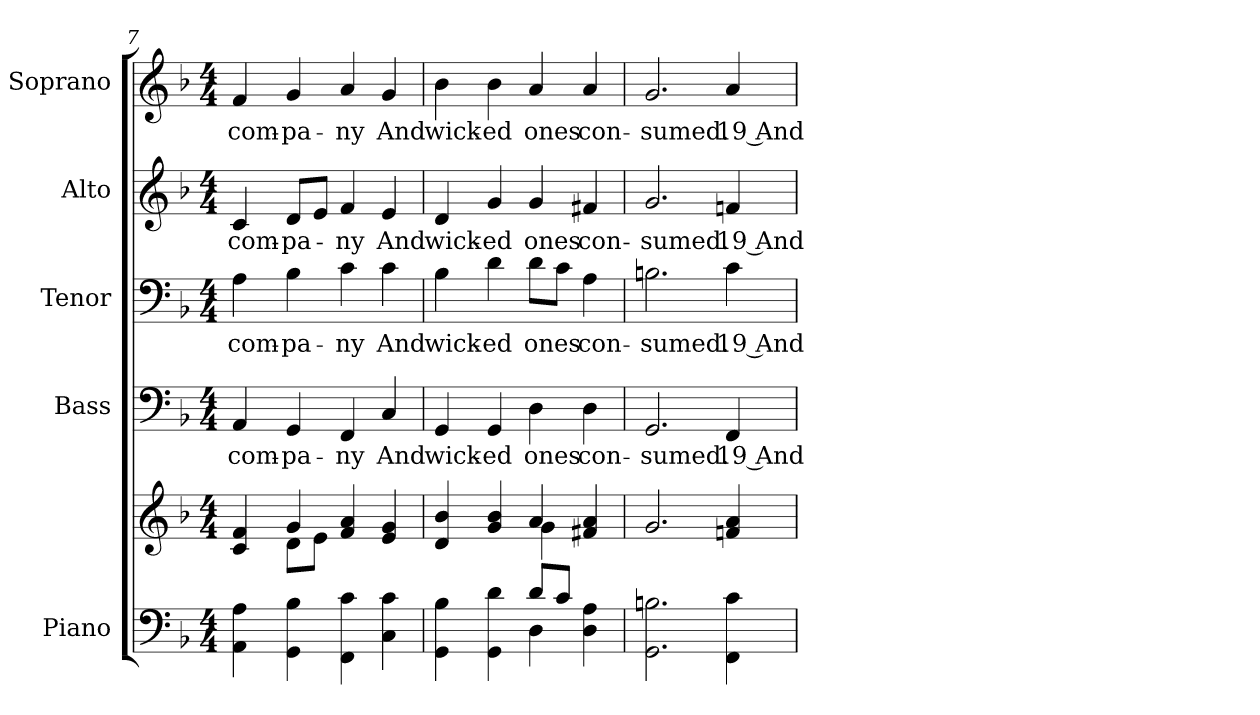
**kern	**kern	**kern	**text	**kern	**text	**kern	**text	**kern	**text
*part5	*part5	*part4	*part4	*part3	*part3	*part2	*part2	*part1	*part1
*staff6	*staff5	*staff4	*staff4	*staff3	*staff3	*staff2	*staff2	*staff1	*staff1
*I"Piano	*	*I"Bass	*	*I"Tenor	*	*I"Alto	*	*I"Soprano	*
*I'Pno.	*	*I'B.	*	*I'T.	*	*I'A.	*	*I'S.	*
*clefF4	*clefG2	*clefF4	*	*clefF4	*	*clefG2	*	*clefG2	*
*k[b-]	*k[b-]	*k[b-]	*	*k[b-]	*	*k[b-]	*	*k[b-]	*
*F:	*F:	*F:	*	*F:	*	*F:	*	*F:	*
*M4/4	*M4/4	*M4/4	*	*M4/4	*	*M4/4	*	*M4/4	*
=7	=7	=7	=7	=7	=7	=7	=7	=7	=7
*	*^	*	*	*	*	*	*	*	*
!	!	!	!	!LO:LY:b:color=#000000	!	!	!	!	!	!
!	!	!	!	!	!	!LO:LY:b:color=#000000	!	!	!	!
!	!	!	!	!	!	!	!	!LO:LY:b:color=#000000	!	!
!	!	!	!	!	!	!	!	!	!	!LO:LY:b:color=#000000
4AAi\ 4Ai	4ci/ 4fi	4ryy	4AAi/	com-	4Ai\	com-	4ci/	com-	4fi/	com-
!	!	!	!	!LO:LY:b:color=#000000	!	!	!	!	!	!
!	!	!	!	!	!	!LO:LY:b:color=#000000	!	!	!	!
!	!	!	!	!	!	!	!	!LO:LY:b:color=#000000	!	!
!	!	!	!	!	!	!	!	!	!	!LO:LY:b:color=#000000
4GGi\ 4B-i	4gi/	8di\L	4GGi/	-pa-	4B-i\	-pa-	8di/L	-pa-	4gi/	-pa-
.	.	8ei\J	.	.	.	.	8ei/J	.	.	.
!	!	!	!	!LO:LY:b:color=#000000	!	!	!	!	!	!
!	!	!	!	!	!	!LO:LY:b:color=#000000	!	!	!	!
!	!	!	!	!	!	!	!	!LO:LY:b:color=#000000	!	!
!	!	!	!	!	!	!	!	!	!	!LO:LY:b:color=#000000
4FFi\ 4ci	4fi/ 4ai	2ryy	4FFi/	-ny	4ci\	-ny	4fi/	-ny	4ai/	-ny
!	!	!	!	!LO:LY:b:color=#000000	!	!	!	!	!	!
!	!	!	!	!	!	!LO:LY:b:color=#000000	!	!	!	!
!	!	!	!	!	!	!	!	!LO:LY:b:color=#000000	!	!
!	!	!	!	!	!	!	!	!	!	!LO:LY:b:color=#000000
4Ci\ 4ci	4ei/ 4gi	.	4Ci/	And	4ci\	And	4ei/	And	4gi/	And
=8	=8	=8	=8	=8	=8	=8	=8	=8	=8	=8
*^	*	*	*	*	*	*	*	*	*	*
!	!	!	!	!	!LO:LY:b:color=#000000	!	!	!	!	!	!
!	!	!	!	!	!	!	!LO:LY:b:color=#000000	!	!	!	!
!	!	!	!	!	!	!	!	!	!LO:LY:b:color=#000000	!	!
!	!	!	!	!	!	!	!	!	!	!	!LO:LY:b:color=#000000
4GGi\ 4B-i	2ryy	4di/ 4b-i	2ryy	4GGi/	wick-	4B-i\	wick-	4di/	wick-	4b-i\	wick-
!	!	!	!	!	!LO:LY:b:color=#000000	!	!	!	!	!	!
!	!	!	!	!	!	!	!LO:LY:b:color=#000000	!	!	!	!
!	!	!	!	!	!	!	!	!	!LO:LY:b:color=#000000	!	!
!	!	!	!	!	!	!	!	!	!	!	!LO:LY:b:color=#000000
4GGi\ 4di	.	4gi/ 4b-i	.	4GGi/	-ed	4di\	-ed	4gi/	-ed	4b-i\	-ed
!	!	!	!	!	!LO:LY:b:color=#000000	!	!	!	!	!	!
!	!	!	!	!	!	!	!LO:LY:b:color=#000000	!	!	!	!
!	!	!	!	!	!	!	!	!	!LO:LY:b:color=#000000	!	!
!	!	!	!	!	!	!	!	!	!	!	!LO:LY:b:color=#000000
8di/L	4Di\	4ai/	4gi\	4Di\	ones	8di\L	ones	4gi/	ones	4ai/	ones
8ci/J	.	.	.	.	.	8ci\J	.	.	.	.	.
!	!	!	!	!	!LO:LY:b:color=#000000	!	!	!	!	!	!
!	!	!	!	!	!	!	!LO:LY:b:color=#000000	!	!	!	!
!	!	!	!	!	!	!	!	!	!LO:LY:b:color=#000000	!	!
!	!	!	!	!	!	!	!	!	!	!	!LO:LY:b:color=#000000
4Di\ 4Ai	4ryy	4f#Xi/ 4ai	4ryy	4Di\	con-	4Ai\	con-	4f#Xi/	con-	4ai/	con-
*v	*v	*	*	*	*	*	*	*	*	*	*
*	*v	*v	*	*	*	*	*	*	*	*
=9	=9	=9	=9	=9	=9	=9	=9	=9	=9
*^	*^	*	*	*	*	*	*	*	*
!	!	!	!	!	!LO:LY:b:color=#000000	!	!	!	!	!	!
*v	*v	*	*	*	*	*	*	*	*	*	*
*	*v	*v	*	*	*	*	*	*	*	*
*^	*^	*	*	*	*	*	*	*	*
!	!	!	!	!	!	!	!LO:LY:b:color=#000000	!	!	!	!
*v	*v	*	*	*	*	*	*	*	*	*	*
*	*v	*v	*	*	*	*	*	*	*	*
*^	*^	*	*	*	*	*	*	*	*
!	!	!	!	!	!	!	!	!	!LO:LY:b:color=#000000	!	!
*v	*v	*	*	*	*	*	*	*	*	*	*
*	*v	*v	*	*	*	*	*	*	*	*
*^	*^	*	*	*	*	*	*	*	*
!	!	!	!	!	!	!	!	!	!	!	!LO:LY:b:color=#000000
*v	*v	*	*	*	*	*	*	*	*	*	*
*	*v	*v	*	*	*	*	*	*	*	*
2.GGi\ 2.Bni	2.gi/	2.GGi/	-sumed.	2.Bni\	-sumed.	2.gi/	-sumed.	2.gi/	-sumed.
!	!	!	!LO:LY:b:color=#000000	!	!	!	!	!	!
!	!	!	!	!	!LO:LY:b:color=#000000	!	!	!	!
!	!	!	!	!	!	!	!LO:LY:b:color=#000000	!	!
!	!	!	!	!	!	!	!	!	!LO:LY:b:color=#000000
4FFi\ 4ci	4fni/ 4ai	4FFi/	19 And	4ci\	19 And	4fni/	19 And	4ai/	19 And
=	=	=	=	=	=	=	=	=	=
*-	*-	*-	*-	*-	*-	*-	*-	*-	*-
